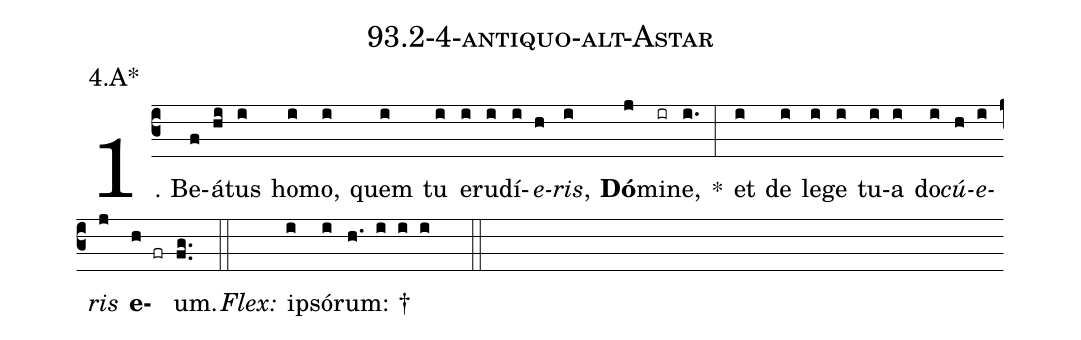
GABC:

name: 93.2-4-antiquo-alt-Astar;
annotation: 4.A*;
%%
(c3)1. Be(f)á(hi)tus(i) ho(i)mo,(i) quem(i) tu(i) e(i)ru(i)dí(i)<i>e</i>(h)<i>ris</i>,(i) <b>Dó</b>(j)mi(ir)ne,(i.) *(:) et(i) de(i) le(i)ge(i) tu(i)a(i) do(i)<i>cú</i>(h)<i>e</i>(i)<i>ris</i>(j) <b>e</b>(h fr)um.(fg..) (::)
<i>Flex:</i>()  ip(i)só(i)rum: †(h. i i i  ::)

%E(i) u(h) o(i) u(j) a(h) e.(fg..) (::)
